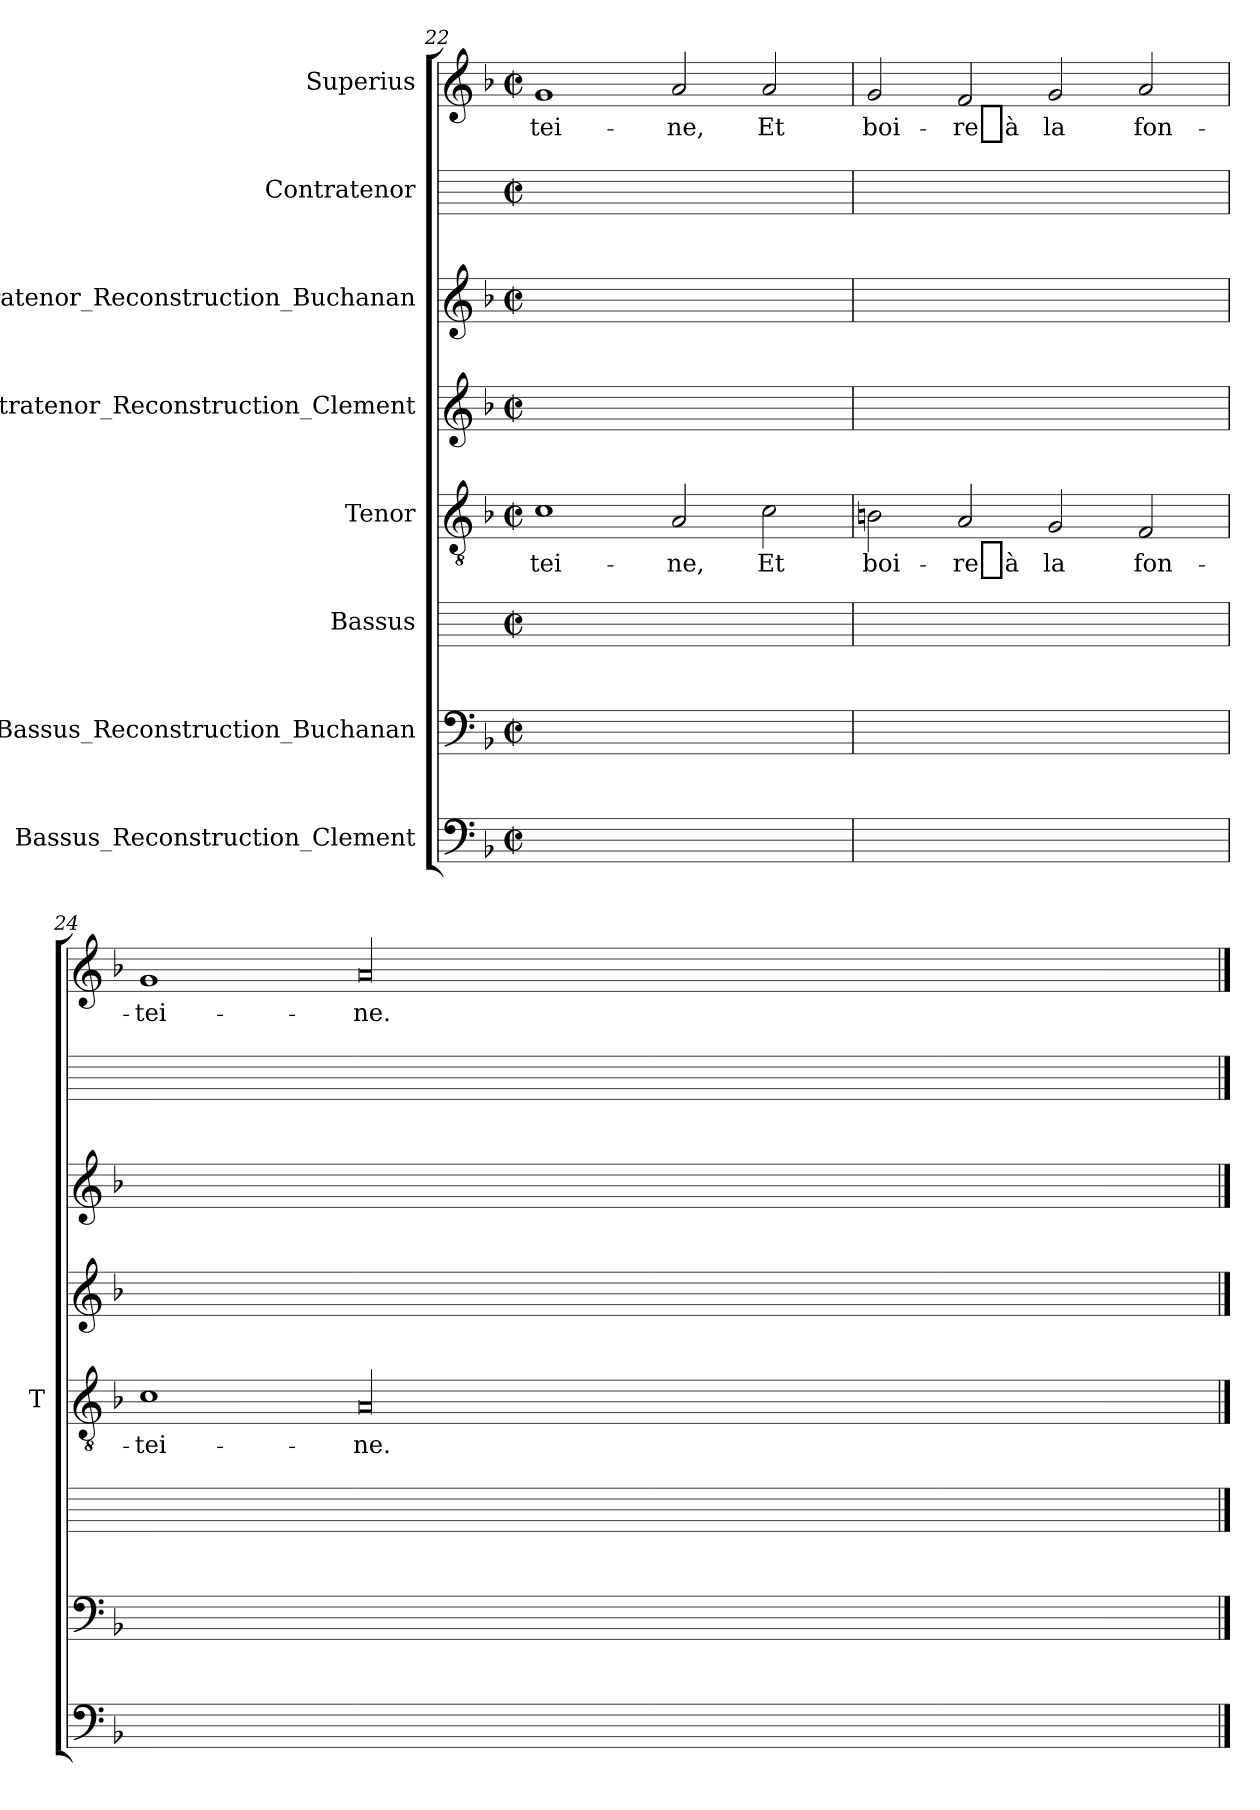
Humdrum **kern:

**kern	**kern	**kern	**kern	**text	**kern	**kern	**kern	**kern	**text
*part8	*part7	*part6	*part5	*part5	*part4	*part3	*part2	*part1	*part1
*staff8	*staff7	*staff6	*staff5	*staff5	*staff4	*staff3	*staff2	*staff1	*staff1
*I"Bassus_Reconstruction_Clement	*I"Bassus_Reconstruction_Buchanan	*I"Bassus	*I"Tenor	*	*I"Contratenor_Reconstruction_Clement	*I"Contratenor_Reconstruction_Buchanan	*I"Contratenor	*I"Superius	*
*	*	*	*I'T	*	*	*	*	*	*
*clefF4	*clefF4	*	*clefGv2	*	*clefG2	*clefG2	*	*clefG2	*
*k[b-]	*k[b-]	*	*k[b-]	*	*k[b-]	*k[b-]	*	*k[b-]	*
*F:	*F:	*	*F:	*	*F:	*F:	*	*F:	*
*M2/2	*M2/2	*M2/2	*M2/2	*	*M2/2	*M2/2	*M2/2	*M2/2	*
*met(c|)	*met(c|)	*met(c|)	*met(c|)	*	*met(c|)	*met(c|)	*met(c|)	*met(c|)	*
=22	=22	=22	=22	=22	=22	=22	=22	=22	=22
1ryy	1ryy	1ryy	1c	tei-	1ryy	1ryy	1ryy	1g	tei-
1ryy	1ryy	1ryy	2A	-ne,	1ryy	1ryy	1ryy	2a	-ne,
.	.	.	2c	-Et	.	.	.	2a	-Et
=23	=23	=23	=23	=23	=23	=23	=23	=23	=23
1ryy	1ryy	1ryy	2Bn	boi-	1ryy	1ryy	1ryy	2g	boi-
.	.	.	2A	-re_à	.	.	.	2f	-re_à
1ryy	1ryy	1ryy	2G	-la	1ryy	1ryy	1ryy	2g	-la
.	.	.	2F	fon-	.	.	.	2a	fon-
=24	=24	=24	=24	=24	=24	=24	=24	=24	=24
1ryy	1ryy	1ryy	1c	tei-	1ryy	1ryy	1ryy	1g	tei-
1ryy	1ryy	1ryy	00A	-ne.	1ryy	1ryy	1ryy	00a	-ne.
00ryy	00ryy	00ryy	.	.	00ryy	00ryy	00ryy	.	.
.	.	.	1ryy	.	.	.	.	1ryy	.
==	==	==	==	==	==	==	==	==	==
*-	*-	*-	*-	*-	*-	*-	*-	*-	*-
